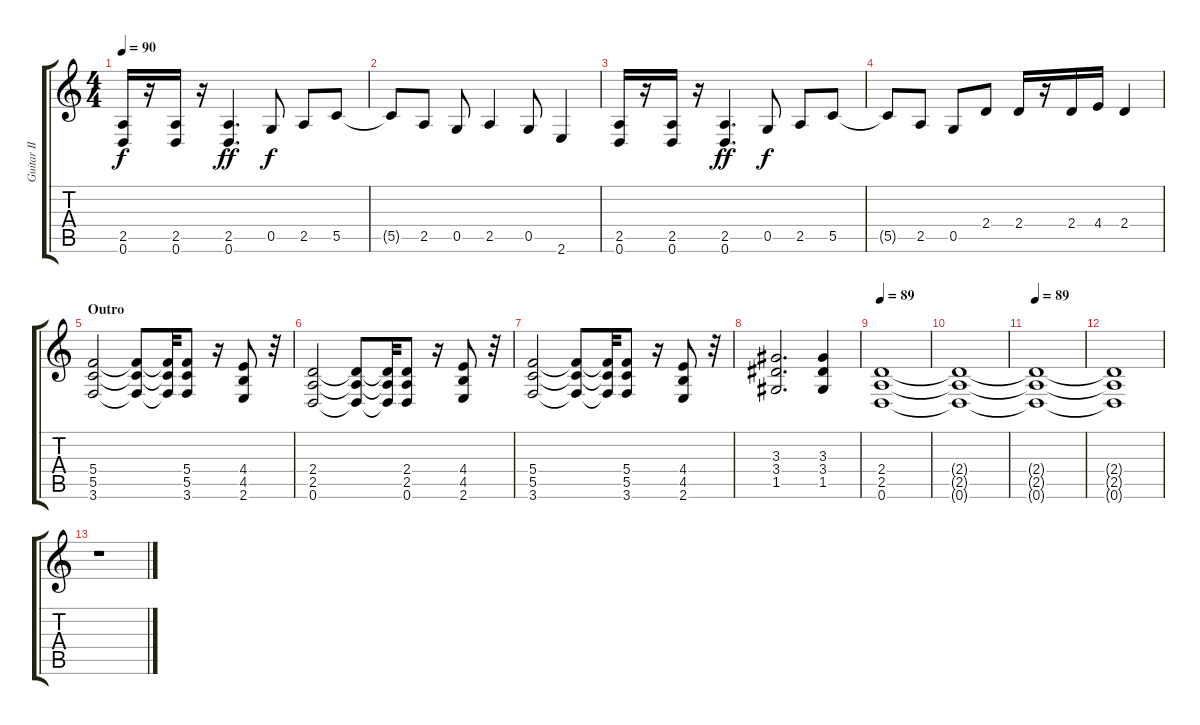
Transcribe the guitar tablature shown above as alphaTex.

\track ("Guitar II" "Guitar II") {instrument overdrivenguitar}
\staff {score tabs}
\tuning (D4 A3 F3 C3 G2 D2) {hide}
\ts (4 4)
\tempo 90
\clef g2
\ks c
(2.5 0.6).16{dy f} r.16 (2.5 0.6).16 r.16 (2.5 0.6).4{d dy ff} 0.5.8{dy f} 2.5.8 5.5.8 |
5.5{t}.8 2.5.8 0.5.8 2.5.4 0.5.8 2.6.4 |
(2.5 0.6).16 r.16 (2.5 0.6).16 r.16 (2.5 0.6).4{d dy ff} 0.5.8{dy f} 2.5.8 5.5.8 |
5.5{t}.8 2.5.8 0.5.8 2.4.8 2.4.16 r.16 2.4.16 4.4.16 2.4.4 |
\section ("" "Outro")
(5.4 5.5 3.6).2 (5.4{t} 5.5{t} 3.6{t}).8 (5.4{t} 5.5{t} 3.6{t}).32 (5.4 5.5 3.6).8 r.16 (4.4 4.5 2.6).8 r.32 |
(2.4 2.5 0.6).2 (2.4{t} 2.5{t} 0.6{t}).8 (2.4{t} 2.5{t} 0.6{t}).32 (2.4 2.5 0.6).8 r.16 (4.4 4.5 2.6).8 r.32 |
(5.4 5.5 3.6).2 (5.4{t} 5.5{t} 3.6{t}).8 (5.4{t} 5.5{t} 3.6{t}).32 (5.4 5.5 3.6).8 r.16 (4.4 4.5 2.6).8 r.32 |
(3.3 3.4 1.5).2{d} (3.3 3.4 1.5).4 |
\tempo 89
(2.4 2.5 0.6).1 |
(2.4{t} 2.5{t} 0.6{t}).1 |
\tempo 89
(2.4{t} 2.5{t} 0.6{t}).1 |
(2.4{t} 2.5{t} 0.6{t}).1 |
r.1
